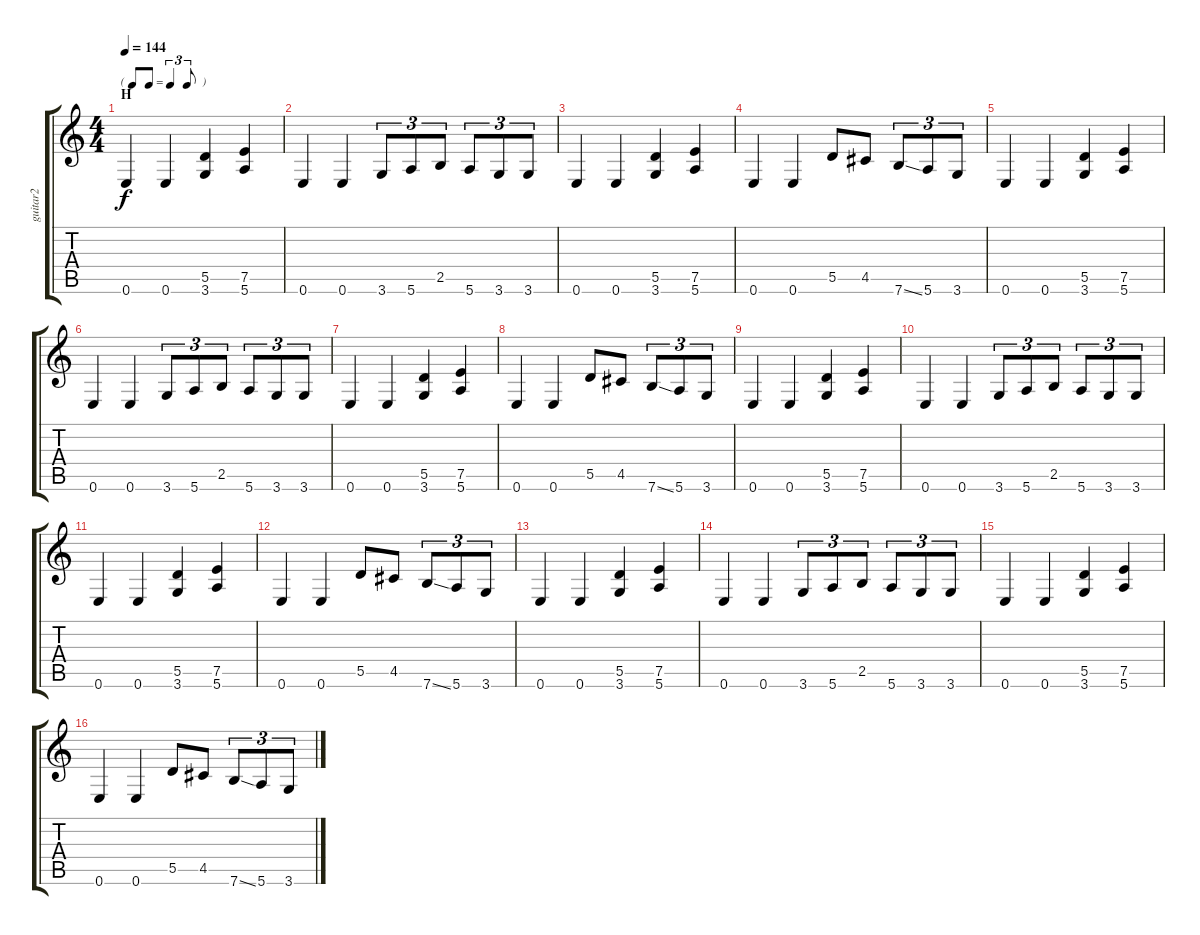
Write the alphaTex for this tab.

\track ("guitar2" "guitar2") {instrument distortionguitar}
\staff {score tabs}
\tuning (E4 B3 G3 D3 A2 E2) {hide}
\ts (4 4)
\tf triplet8th
\section ("" "H")
\tempo 144
\clef g2
\ks c
0.6.4{dy f} 0.6.4 (5.5 3.6).4 (7.5 5.6).4 |
0.6.4 0.6.4 3.6.8{tu (3 2)} 5.6.8{tu (3 2)} 2.5.8{tu (3 2)} 5.6.8{tu (3 2)} 3.6.8{tu (3 2)} 3.6.8{tu (3 2)} |
0.6.4 0.6.4 (5.5 3.6).4 (7.5 5.6).4 |
0.6.4 0.6.4 5.5.8 4.5.8 7.6{ss}.8{tu (3 2)} 5.6.8{tu (3 2)} 3.6.8{tu (3 2)} |
0.6.4 0.6.4 (5.5 3.6).4 (7.5 5.6).4 |
0.6.4 0.6.4 3.6.8{tu (3 2)} 5.6.8{tu (3 2)} 2.5.8{tu (3 2)} 5.6.8{tu (3 2)} 3.6.8{tu (3 2)} 3.6.8{tu (3 2)} |
0.6.4 0.6.4 (5.5 3.6).4 (7.5 5.6).4 |
0.6.4 0.6.4 5.5.8 4.5.8 7.6{ss}.8{tu (3 2)} 5.6.8{tu (3 2)} 3.6.8{tu (3 2)} |
0.6.4 0.6.4 (5.5 3.6).4 (7.5 5.6).4 |
0.6.4 0.6.4 3.6.8{tu (3 2)} 5.6.8{tu (3 2)} 2.5.8{tu (3 2)} 5.6.8{tu (3 2)} 3.6.8{tu (3 2)} 3.6.8{tu (3 2)} |
0.6.4 0.6.4 (5.5 3.6).4 (7.5 5.6).4 |
0.6.4 0.6.4 5.5.8 4.5.8 7.6{ss}.8{tu (3 2)} 5.6.8{tu (3 2)} 3.6.8{tu (3 2)} |
0.6.4 0.6.4 (5.5 3.6).4 (7.5 5.6).4 |
0.6.4 0.6.4 3.6.8{tu (3 2)} 5.6.8{tu (3 2)} 2.5.8{tu (3 2)} 5.6.8{tu (3 2)} 3.6.8{tu (3 2)} 3.6.8{tu (3 2)} |
0.6.4 0.6.4 (5.5 3.6).4 (7.5 5.6).4 |
0.6.4 0.6.4 5.5.8 4.5.8 7.6{ss}.8{tu (3 2)} 5.6.8{tu (3 2)} 3.6.8{tu (3 2)}
